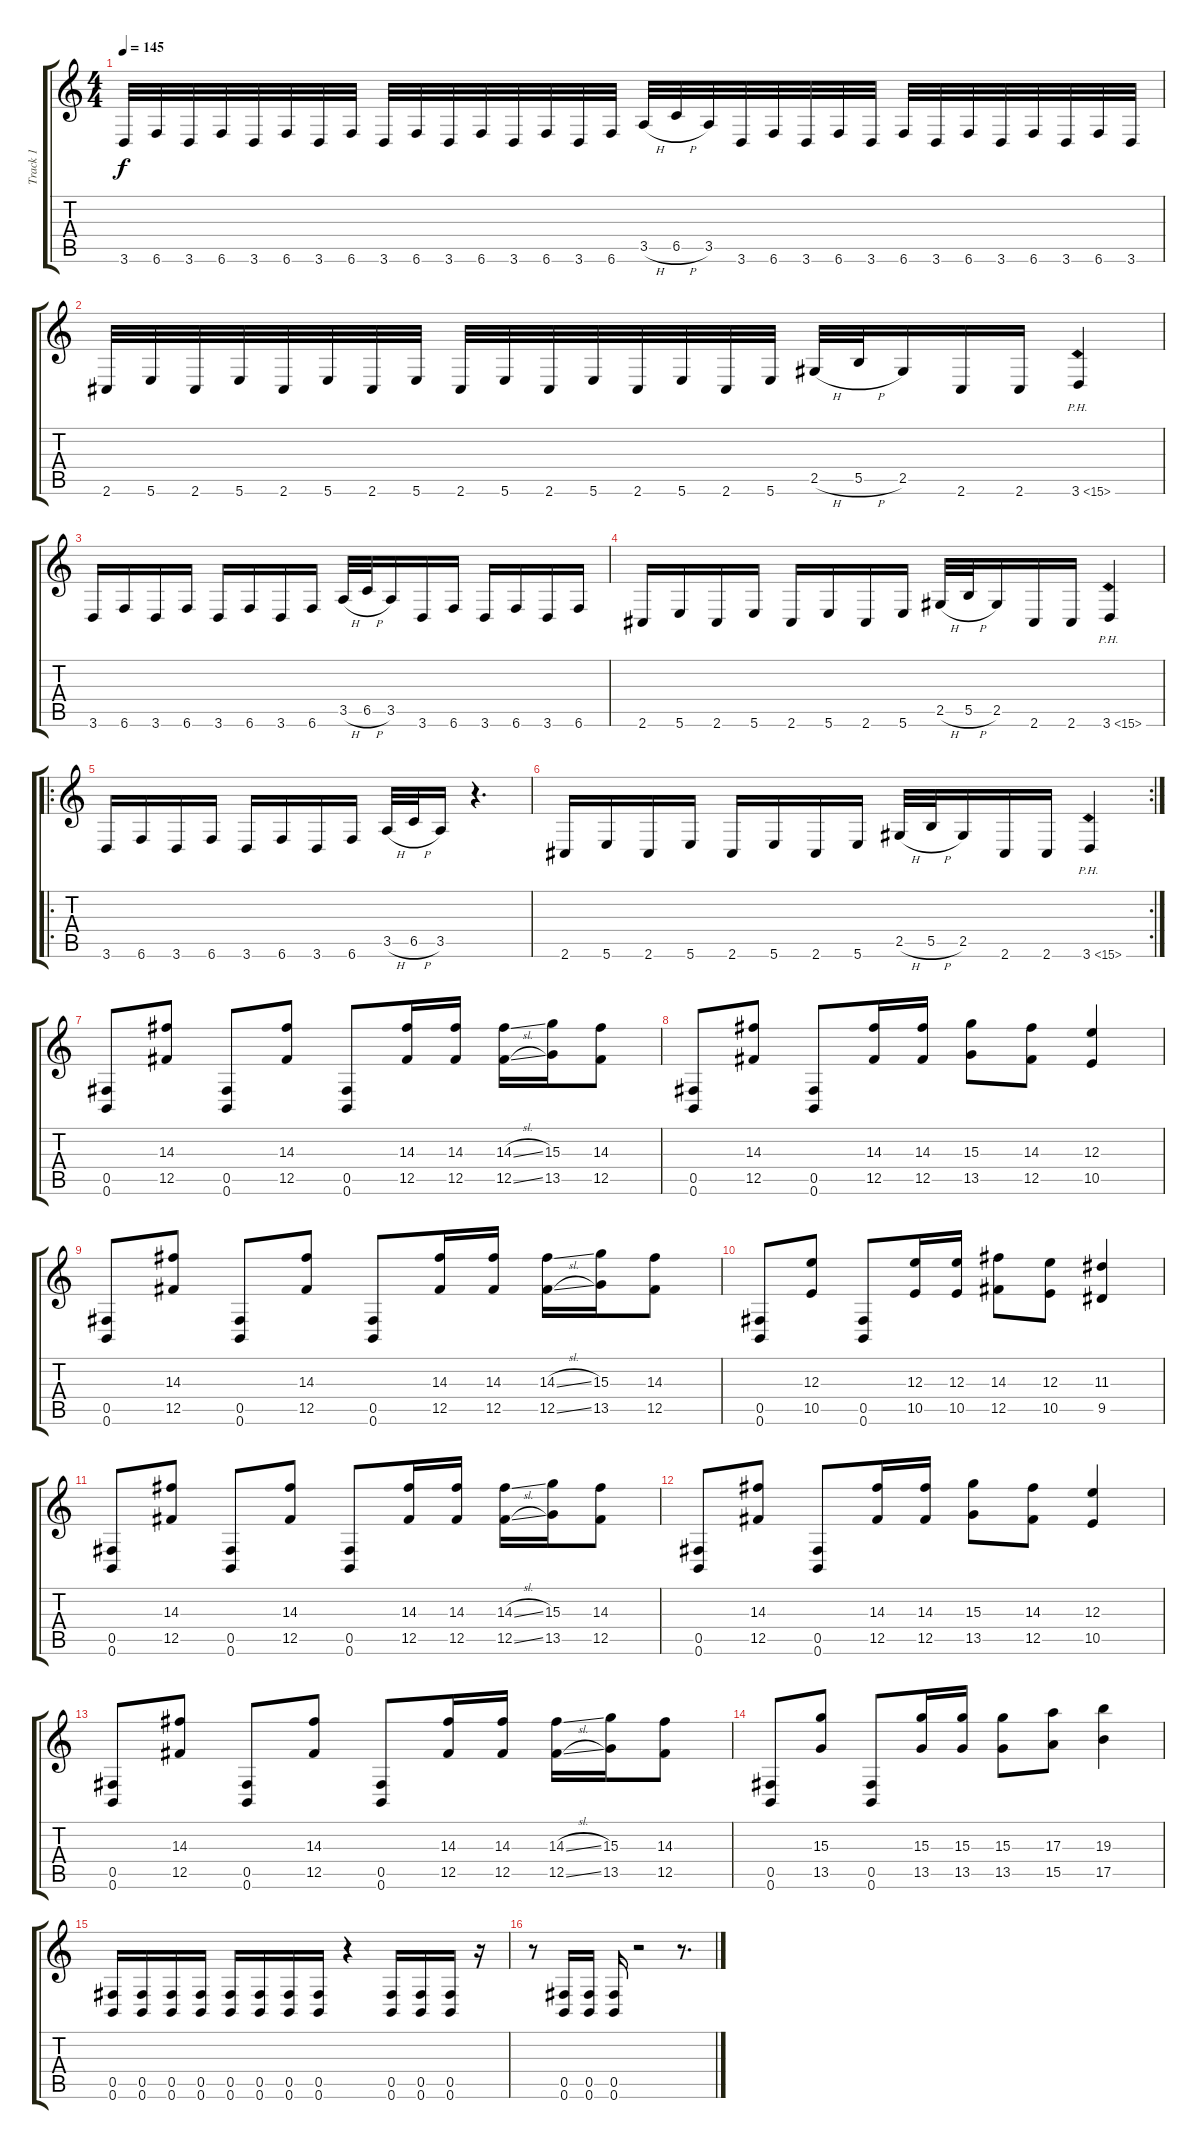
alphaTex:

\track ("Track 1" "Track 1") {instrument distortionguitar}
\staff {score tabs}
\tuning (Db4 Ab3 E3 B2 Gb2 B1) {hide}
\ts (4 4)
\tempo 145
\clef g2
\ks c
3.6.32{dy f} 6.6.32 3.6.32 6.6.32 3.6.32 6.6.32 3.6.32 6.6.32 3.6.32 6.6.32 3.6.32 6.6.32 3.6.32 6.6.32 3.6.32 6.6.32 3.5{h}.32 6.5{h}.32 3.5.32 3.6.32 6.6.32 3.6.32 6.6.32 3.6.32 6.6.32 3.6.32 6.6.32 3.6.32 6.6.32 3.6.32 6.6.32 3.6.32 |
2.6.32 5.6.32 2.6.32 5.6.32 2.6.32 5.6.32 2.6.32 5.6.32 2.6.32 5.6.32 2.6.32 5.6.32 2.6.32 5.6.32 2.6.32 5.6.32 2.5{h}.32 5.5{h}.32 2.5.16 2.6.16 2.6.16 3.6{ph 12}.4 |
3.6.16 6.6.16 3.6.16 6.6.16 3.6.16 6.6.16 3.6.16 6.6.16 3.5{h}.32 6.5{h}.32 3.5.16 3.6.16 6.6.16 3.6.16 6.6.16 3.6.16 6.6.16 |
2.6.16 5.6.16 2.6.16 5.6.16 2.6.16 5.6.16 2.6.16 5.6.16 2.5{h}.32 5.5{h}.32 2.5.16 2.6.16 2.6.16 3.6{ph 12}.4 |
\ro
3.6.16 6.6.16 3.6.16 6.6.16 3.6.16 6.6.16 3.6.16 6.6.16 3.5{h}.32 6.5{h}.32 3.5.16 r.4{d} |
\rc 2
2.6.16 5.6.16 2.6.16 5.6.16 2.6.16 5.6.16 2.6.16 5.6.16 2.5{h}.32 5.5{h}.32 2.5.16 2.6.16 2.6.16 3.6{ph 12}.4 |
(0.5 0.6).8 (14.3 12.5).8 (0.5 0.6).8 (14.3 12.5).8 (0.5 0.6).8 (14.3 12.5).16 (14.3 12.5).16 (14.3{sl} 12.5{sl}).16 (15.3 13.5).16 (14.3 12.5).8 |
(0.5 0.6).8 (14.3 12.5).8 (0.5 0.6).8 (14.3 12.5).16 (14.3 12.5).16 (15.3 13.5).8 (14.3 12.5).8 (12.3 10.5).4 |
(0.5 0.6).8 (14.3 12.5).8 (0.5 0.6).8 (14.3 12.5).8 (0.5 0.6).8 (14.3 12.5).16 (14.3 12.5).16 (14.3{sl} 12.5{sl}).16 (15.3 13.5).16 (14.3 12.5).8 |
(0.5 0.6).8 (12.3 10.5).8 (0.5 0.6).8 (12.3 10.5).16 (12.3 10.5).16 (14.3 12.5).8 (12.3 10.5).8 (11.3 9.5).4 |
(0.5 0.6).8 (14.3 12.5).8 (0.5 0.6).8 (14.3 12.5).8 (0.5 0.6).8 (14.3 12.5).16 (14.3 12.5).16 (14.3{sl} 12.5{sl}).16 (15.3 13.5).16 (14.3 12.5).8 |
(0.5 0.6).8 (14.3 12.5).8 (0.5 0.6).8 (14.3 12.5).16 (14.3 12.5).16 (15.3 13.5).8 (14.3 12.5).8 (12.3 10.5).4 |
(0.5 0.6).8 (14.3 12.5).8 (0.5 0.6).8 (14.3 12.5).8 (0.5 0.6).8 (14.3 12.5).16 (14.3 12.5).16 (14.3{sl} 12.5{sl}).16 (15.3 13.5).16 (14.3 12.5).8 |
(0.5 0.6).8 (15.3 13.5).8 (0.5 0.6).8 (15.3 13.5).16 (15.3 13.5).16 (15.3 13.5).8 (17.3 15.5).8 (19.3 17.5).4 |
(0.5 0.6).16 (0.5 0.6).16 (0.5 0.6).16 (0.5 0.6).16 (0.5 0.6).16 (0.5 0.6).16 (0.5 0.6).16 (0.5 0.6).16 r.4 (0.5 0.6).16 (0.5 0.6).16 (0.5 0.6).16 r.16 |
r.8 (0.5 0.6).16 (0.5 0.6).16 (0.5 0.6).16 r.2 r.8{d}
